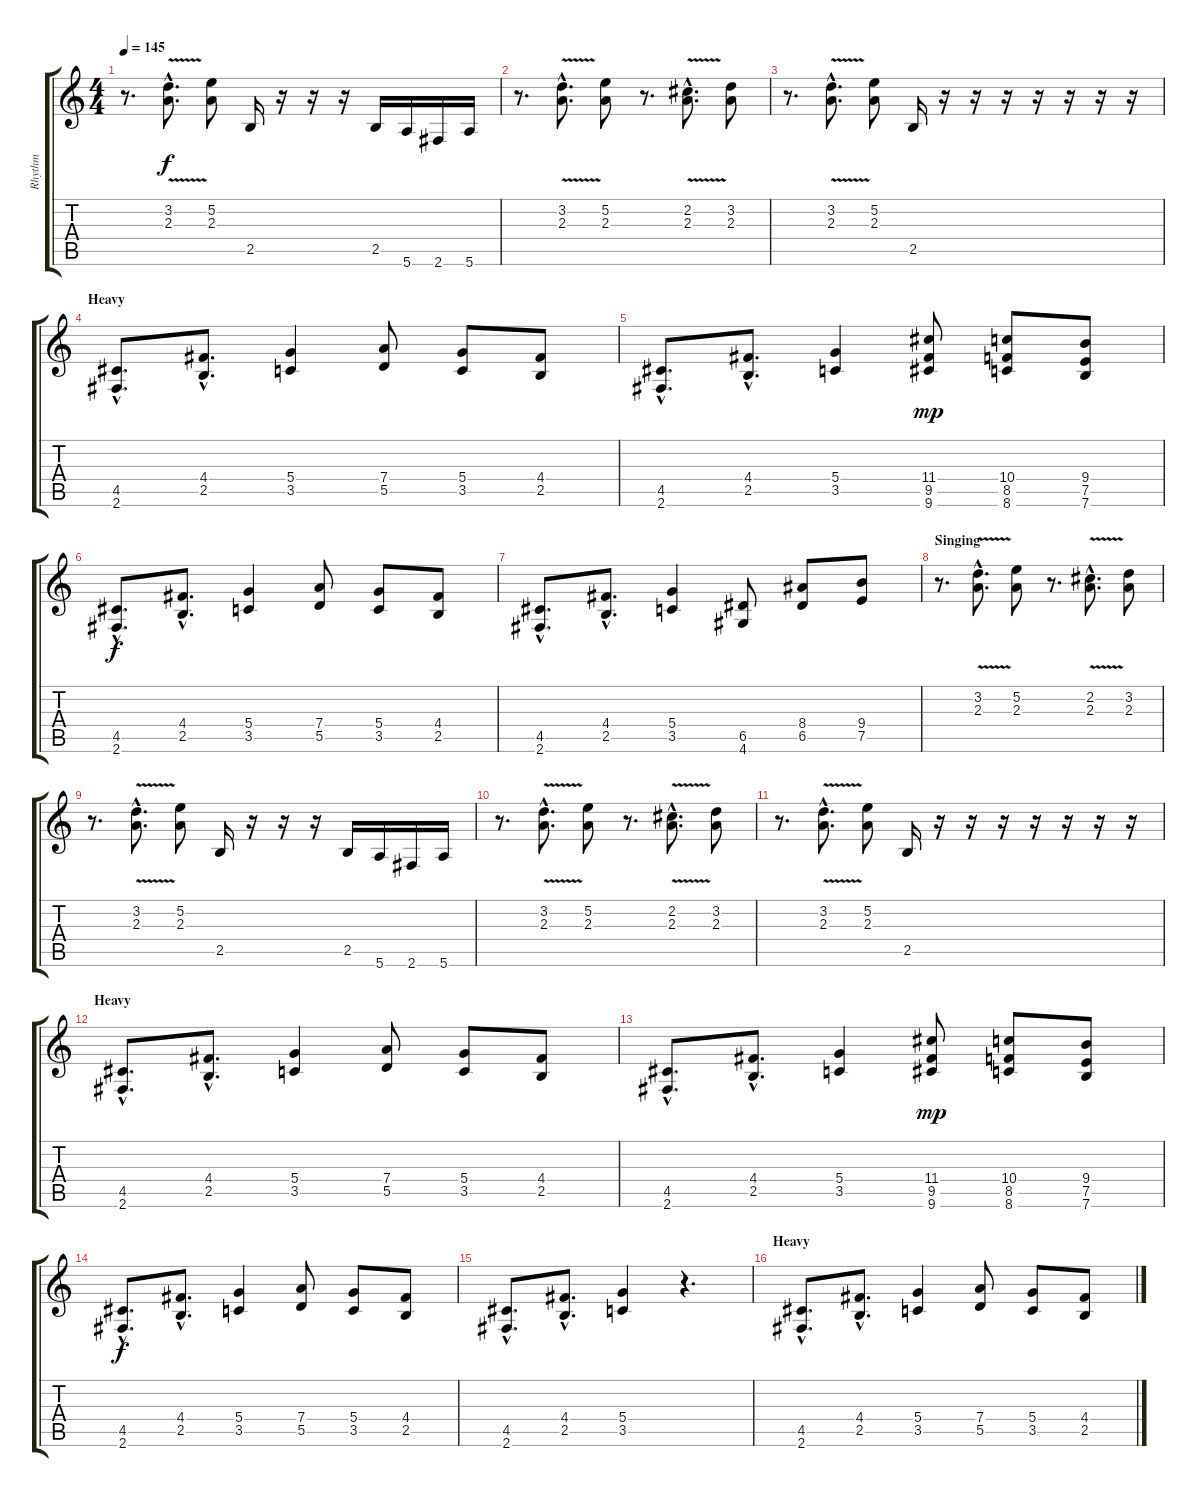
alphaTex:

\track ("Rhythm" "Rhythm") {instrument overdrivenguitar}
\staff {score tabs}
\tuning (E4 B3 G3 D3 A2 E2) {hide}
\ts (4 4)
\tempo 145
\clef g2
\ks c
r.8{d dy f} (3.2{hac} 2.3{v hac}).8{d} (5.2 2.3).8 2.5.16 r.16 r.16 r.16 2.5.16 5.6.16 2.6.16 5.6.16 |
r.8{d} (3.2{hac} 2.3{v hac}).8{d} (5.2 2.3).8 r.8{d} (2.2{hac} 2.3{v hac}).8{d} (3.2 2.3).8 |
r.8{d} (3.2{hac} 2.3{v hac}).8{d} (5.2 2.3).8 2.5.16 r.16 r.16 r.16 r.16 r.16 r.16 r.16 |
\section ("" "Heavy")
(4.5{hac} 2.6{hac}).8{d} (4.4{hac} 2.5{hac}).8{d} (5.4 3.5).4 (7.4 5.5).8 (5.4 3.5).8 (4.4 2.5).8 |
(4.5{hac} 2.6{hac}).8{d} (4.4{hac} 2.5{hac}).8{d} (5.4 3.5).4 (11.4 9.5 9.6).8{dy mp} (10.4 8.5 8.6).8 (9.4 7.5 7.6).8 |
(4.5{hac} 2.6{hac}).8{d dy f} (4.4{hac} 2.5{hac}).8{d} (5.4 3.5).4 (7.4 5.5).8 (5.4 3.5).8 (4.4 2.5).8 |
(4.5{hac} 2.6{hac}).8{d} (4.4{hac} 2.5{hac}).8{d} (5.4 3.5).4 (6.5 4.6).8 (8.4 6.5).8 (9.4 7.5).8 |
\section ("" "Singing")
r.8{d} (3.2{hac} 2.3{v hac}).8{d} (5.2 2.3).8 r.8{d} (2.2{hac} 2.3{v hac}).8{d} (3.2 2.3).8 |
r.8{d} (3.2{hac} 2.3{v hac}).8{d} (5.2 2.3).8 2.5.16 r.16 r.16 r.16 2.5.16 5.6.16 2.6.16 5.6.16 |
r.8{d} (3.2{hac} 2.3{v hac}).8{d} (5.2 2.3).8 r.8{d} (2.2{hac} 2.3{v hac}).8{d} (3.2 2.3).8 |
r.8{d} (3.2{hac} 2.3{v hac}).8{d} (5.2 2.3).8 2.5.16 r.16 r.16 r.16 r.16 r.16 r.16 r.16 |
\section ("" "Heavy")
(4.5{hac} 2.6{hac}).8{d} (4.4{hac} 2.5{hac}).8{d} (5.4 3.5).4 (7.4 5.5).8 (5.4 3.5).8 (4.4 2.5).8 |
(4.5{hac} 2.6{hac}).8{d} (4.4{hac} 2.5{hac}).8{d} (5.4 3.5).4 (11.4 9.5 9.6).8{dy mp} (10.4 8.5 8.6).8 (9.4 7.5 7.6).8 |
(4.5{hac} 2.6{hac}).8{d dy f} (4.4{hac} 2.5{hac}).8{d} (5.4 3.5).4 (7.4 5.5).8 (5.4 3.5).8 (4.4 2.5).8 |
(4.5{hac} 2.6{hac}).8{d} (4.4{hac} 2.5{hac}).8{d} (5.4 3.5).4 r.4{d} |
\section ("" "Heavy")
(4.5{hac} 2.6{hac}).8{d} (4.4{hac} 2.5{hac}).8{d} (5.4 3.5).4 (7.4 5.5).8 (5.4 3.5).8 (4.4 2.5).8
